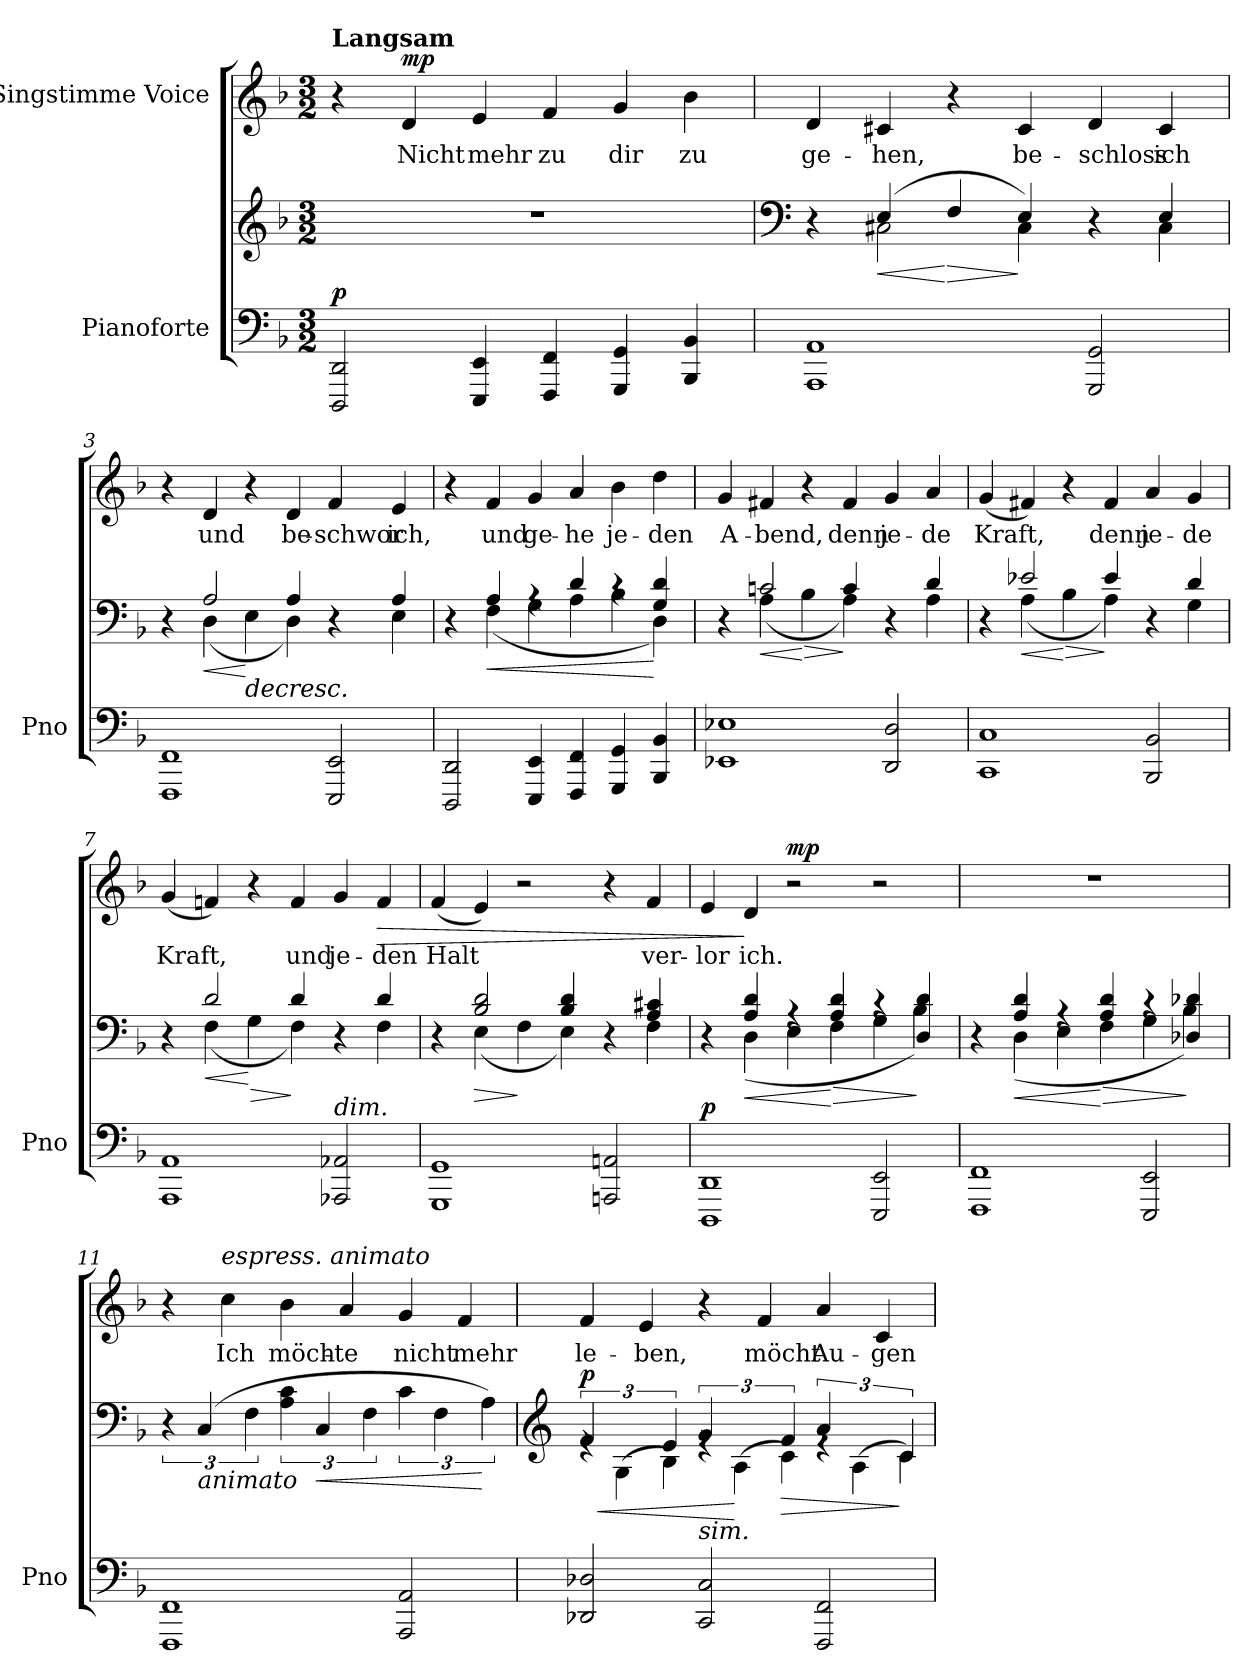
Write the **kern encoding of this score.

**kern	**kern	**dynam	**kern	**text	**dynam
*part2	*part2	*part2	*part1	*part1	*part1
*staff3	*staff2	*staff2/3	*staff1	*staff1	*staff1
*I"Pianoforte	*	*	*I"Singstimme Voice	*	*
*I'Pno	*	*	*	*	*
*clefF4	*clefG2	*	*clefG2	*	*
*k[b-]	*k[b-]	*	*k[b-]	*	*
*M3/2	*M3/2	*	*M3/2	*	*
=1	=1	=1	=1	=1	=1
!	!	!	!LO:TX:a:B:t=Langsam	!	!
!	!	!LO:DY:a=2	!	!	!
2DDD/ 2DD/	1.r	p	4r	.	.
!	!	!	!	!LO:LY:b	!LO:DY:a
.	.	.	4d/	Nicht	mp
!	!	!	!	!LO:LY:b	!
4EEE/ 4EE/	.	.	4e/	mehr	.
!	!	!	!	!LO:LY:b	!
4FFF/ 4FF/	.	.	4f/	zu	.
!	!	!	!	!LO:LY:b	!
4GGG/ 4GG/	.	.	4g/	dir	.
!	!	!	!	!LO:LY:b	!
4BBB-/ 4BB-/	.	.	4b-\	zu	.
=2	=2	=2	=2	=2	=2
*	*clefF4	*	*	*	*
*	*^	*	*	*	*
!	!	!	!	!	!LO:LY:b	!
1AAA 1AA	4r	4ryy	.	4d/	ge-	.
!	!	!	!LO:HP:b	!	!LO:LY:b	!
.	(>4E/	2C#X\	<	4c#X/	-hen,	.
!	!	!	!LO:HP:n=1:b	!	!	!
.	4F/	.	[ >	4r	.	.
!	!	!	!	!	!LO:LY:b	!
.	4E/)	4C#\	]	4c#/	be-	.
!	!	!	!	!	!LO:LY:b	!
2GGG/ 2GG/	4r	4ryy	.	4d/	-schloss	.
!	!	!	!	!	!LO:LY:b	!
.	4E/	4C#\	.	4c#/	ich	.
=3	=3	=3	=3	=3	=3	=3
1FFF 1FF	4r	4ryy	.	4r	.	.
!	!	!	!LO:HP:b	!	!LO:LY:b	!
.	2A/	(<4D\	<	4d/	und	.
!	!	!	!LO:HP:n=1:b	!	!	!
.	.	4E\	[ >	4r	.	.
!	!	!	!	!	!LO:LY:b	!
.	4A/	4D\)	.	4d/	be-	.
!	!	!	!	!	!LO:LY:b	!
2EEE/ 2EE/	4r	4ryy	.	4f/	-schwor	.
!	!	!	!	!	!LO:LY:b	!
.	4A/	4E\	.	4e/	ich,	.
!!LO:LB:g=z
=4	=4	=4	=4	=4	=4	=4
2DDD/ 2DD/	4r	4ryy	.	4r	.	.
!	!	!	!LO:HP:b	!	!LO:LY:b	!
.	4A/	(<4F\	<	4f/	und	.
!	!	!	!	!	!LO:LY:b	!
4EEE/ 4EE/	4rA	4G\	.	4g/	ge-	.
!	!	!	!	!	!LO:LY:b	!
4FFF/ 4FF/	4d/	4A\	.	4a/	-he	.
!	!	!	!	!	!LO:LY:b	!
4GGG/ 4GG/	4rc	4B-\	.	4b-\	je-	.
!	!	!	!	!	!LO:LY:b	!
4BBB-/ 4BB-/	4G/ 4d/	4D\)	[	4dd\	-den	.
=5	=5	=5	=5	=5	=5	=5
!	!	!	!	!	!LO:LY:b	!
1EE-X 1E-X	4r	4ryy	.	4g/	A-	.
!	!	!	!LO:HP:b	!	!LO:LY:b	!
.	2cn/	(<4A\	<	4f#X/	-bend,	.
!	!	!	!LO:HP:n=1:b	!	!	!
.	.	4B-\	[ >	4r	.	.
!	!	!	!	!	!LO:LY:b	!
.	4c/	4A\)	]	4f#/	denn	.
!	!	!	!	!	!LO:LY:b	!
2DD/ 2D/	4r	4ryy	.	4g/	je-	.
!	!	!	!	!	!LO:LY:b	!
.	4d/	4A\	.	4a/	-de	.
=6	=6	=6	=6	=6	=6	=6
!	!	!	!	!	!LO:LY:b	!
1CC 1C	4r	4ryy	.	(<4g/	Kraft,	.
!	!	!	!LO:HP:b	!	!	!
.	2e-X/	(<4A\	<	4f#X/)	.	.
!	!	!	!LO:HP:n=1:b	!	!	!
.	.	4B-\	[ >	4r	.	.
!	!	!	!	!	!LO:LY:b	!
.	4e-/	4A\)	]	4f#/	denn	.
!	!	!	!	!	!LO:LY:b	!
2BBB-/ 2BB-/	4r	4ryy	.	4a/	je-	.
!	!	!	!	!	!LO:LY:b	!
.	4d/	4G\	.	4g/	-de	.
!!LO:LB:g=z
=7	=7	=7	=7	=7	=7	=7
!	!	!	!	!	!LO:LY:b	!
1AAA 1AA	4r	4ryy	.	(<4g/	Kraft,	.
!	!	!	!LO:HP:b	!	!	!
.	2d/	(<4F\	<	4fn/)	.	.
!	!	!	!LO:HP:n=1:b	!	!	!
.	.	4G\	[ >	4r	.	.
!	!	!	!	!	!LO:LY:b	!
.	4d/	4F\)	]	4f/	und	.
!LO:TX:a:i:t=dim.	!	!	!	!	!	!
!	!	!	!	!	!LO:LY:b	!
2AAA-X/ 2AA-X/	4r	4ryy	.	4g/	je-	.
!	!	!	!	!	!LO:LY:b	!LO:HP:b
.	4d/	4F\	.	4f/	-den	>
=8	=8	=8	=8	=8	=8	=8
!	!	!	!	!	!LO:LY:b	!
1GGG 1GG	4r	4ryy	.	(<4f/	Halt	.
!	!	!	!LO:HP:b	!	!	!
.	2B-/ 2d/	(<4E\	>	4e/)	.	.
.	.	4F\	]	2r	.	.
.	4B-/ 4d/	4E\)	.	.	.	.
2AAAn/ 2AAn/	4r	4ryy	.	4r	.	.
!	!	!	!	!	!LO:LY:b	!
.	4A/ 4c#X/	4F\	]	4f/	ver-	.
=9	=9	=9	=9	=9	=9	=9
!	!	!	!LO:DY:a=2	!	!LO:LY:b	!
1DDD 1DD	4r	4ryy	p	4e/	-lor	.
!	!	!	!LO:HP:b	!	!LO:LY:b	!
.	4A/ 4d/	(<4D\	<	4d/	ich.	]
!	!	!	!	!	!	!LO:DY:a
.	4rA	4E\	.	2r	.	mp
!	!	!	!LO:HP:n=1:b	!	!	!
.	4A/ 4d/	4F\	[ >	.	.	.
2EEE/ 2EE/	4rc	4G\	.	2r	.	.
.	4D/ 4d/	4B-\)	]	.	.	.
=10	=10	=10	=10	=10	=10	=10
1FFF 1FF	4r	4ryy	.	1.r	.	.
!	!	!	!LO:HP:b	!	!	!
.	4A/ 4d/	(<4D\	<	.	.	.
.	4rA	4E\	.	.	.	.
!	!	!	!LO:HP:n=1:b	!	!	!
.	4A/ 4d/	4F\	[ >	.	.	.
2EEE/ 2EE/	4rc	4G\	.	.	.	.
.	4D-X/ 4d-X/	4B-\)	]	.	.	.
*	*v	*v	*	*	*	*
!!LO:PB:g=z
=11	=11	=11	=11	=11	=11
1FFF 1FF	6r	.	4r	.	.
!	!LO:TX:b:i:t=animato	!	!	!	!
.	(>6C/	.	.	.	.
*	*	*	*MM120	*	*
!	!	!	!LO:TX:a:i:t=espress. animato	!	!
!	!	!	!	!LO:LY:b	!
.	.	.	4cc\	Ich	.
.	6F\	.	.	.	.
!	!	!	!	!LO:LY:b	!
.	6A\ 6c\	.	4b-\	möch-	.
!	!	!LO:HP:b	!	!	!
.	6C/	<	.	.	.
!	!	!	!	!LO:LY:b	!
.	.	.	4a/	-te	.
.	6F\	.	.	.	.
!	!	!	!	!LO:LY:b	!
2AAA/ 2AA/	6c\	.	4g/	nicht	.
.	6F\	.	.	.	.
!	!	!	!	!LO:LY:b	!
.	.	.	4f/	mehr	.
.	6A\)	[	.	.	.
=12	=12	=12	=12	=12	=12
*	*clefG2	*	*	*	*
!	!	!LO:HP:b	!	!	!
*	*^	*	*	*	*
*	*	*Xtuplet	*	*	*	*
!	!	!	!LO:DY:n=1:a	!	!LO:LY:b	!
2DD-X/ 2D-X/	6f/	6re	< p	4f/	le-	.
.	6ryy	(<6G\	.	.	.	.
!	!	!	!	!	!LO:LY:b	!
.	.	.	.	4e/	-ben,	.
.	6e/	6B-\)	.	.	.	.
*	*tuplet	*Xtuplet	*	*	*	*
!	!LO:TX:b:i:t=sim.	!	!	!	!	!
2CC/ 2C/	6g/	6re	.	4r	.	.
.	6ryy	(<6A\	[	.	.	.
!	!	!	!	!	!LO:LY:b	!
.	.	.	.	4f/	möcht	.
!	!	!	!LO:HP:b	!	!	!
.	6f/	6c\)	>	.	.	.
*	*tuplet	*Xtuplet	*	*	*	*
!	!	!	!	!	!LO:LY:b	!
2FFF/ 2FF/	6a/	6re	.	4a/	Au-	.
.	6ryy	(<6A\	.	.	.	.
!	!	!	!	!	!LO:LY:b	!
.	.	.	.	4c/	-gen-	.
.	6c/	6c\)	]	.	.	.
*	*v	*v	*	*	*	*
=	=	=	=	=	=
*-	*-	*-	*-	*-	*-
